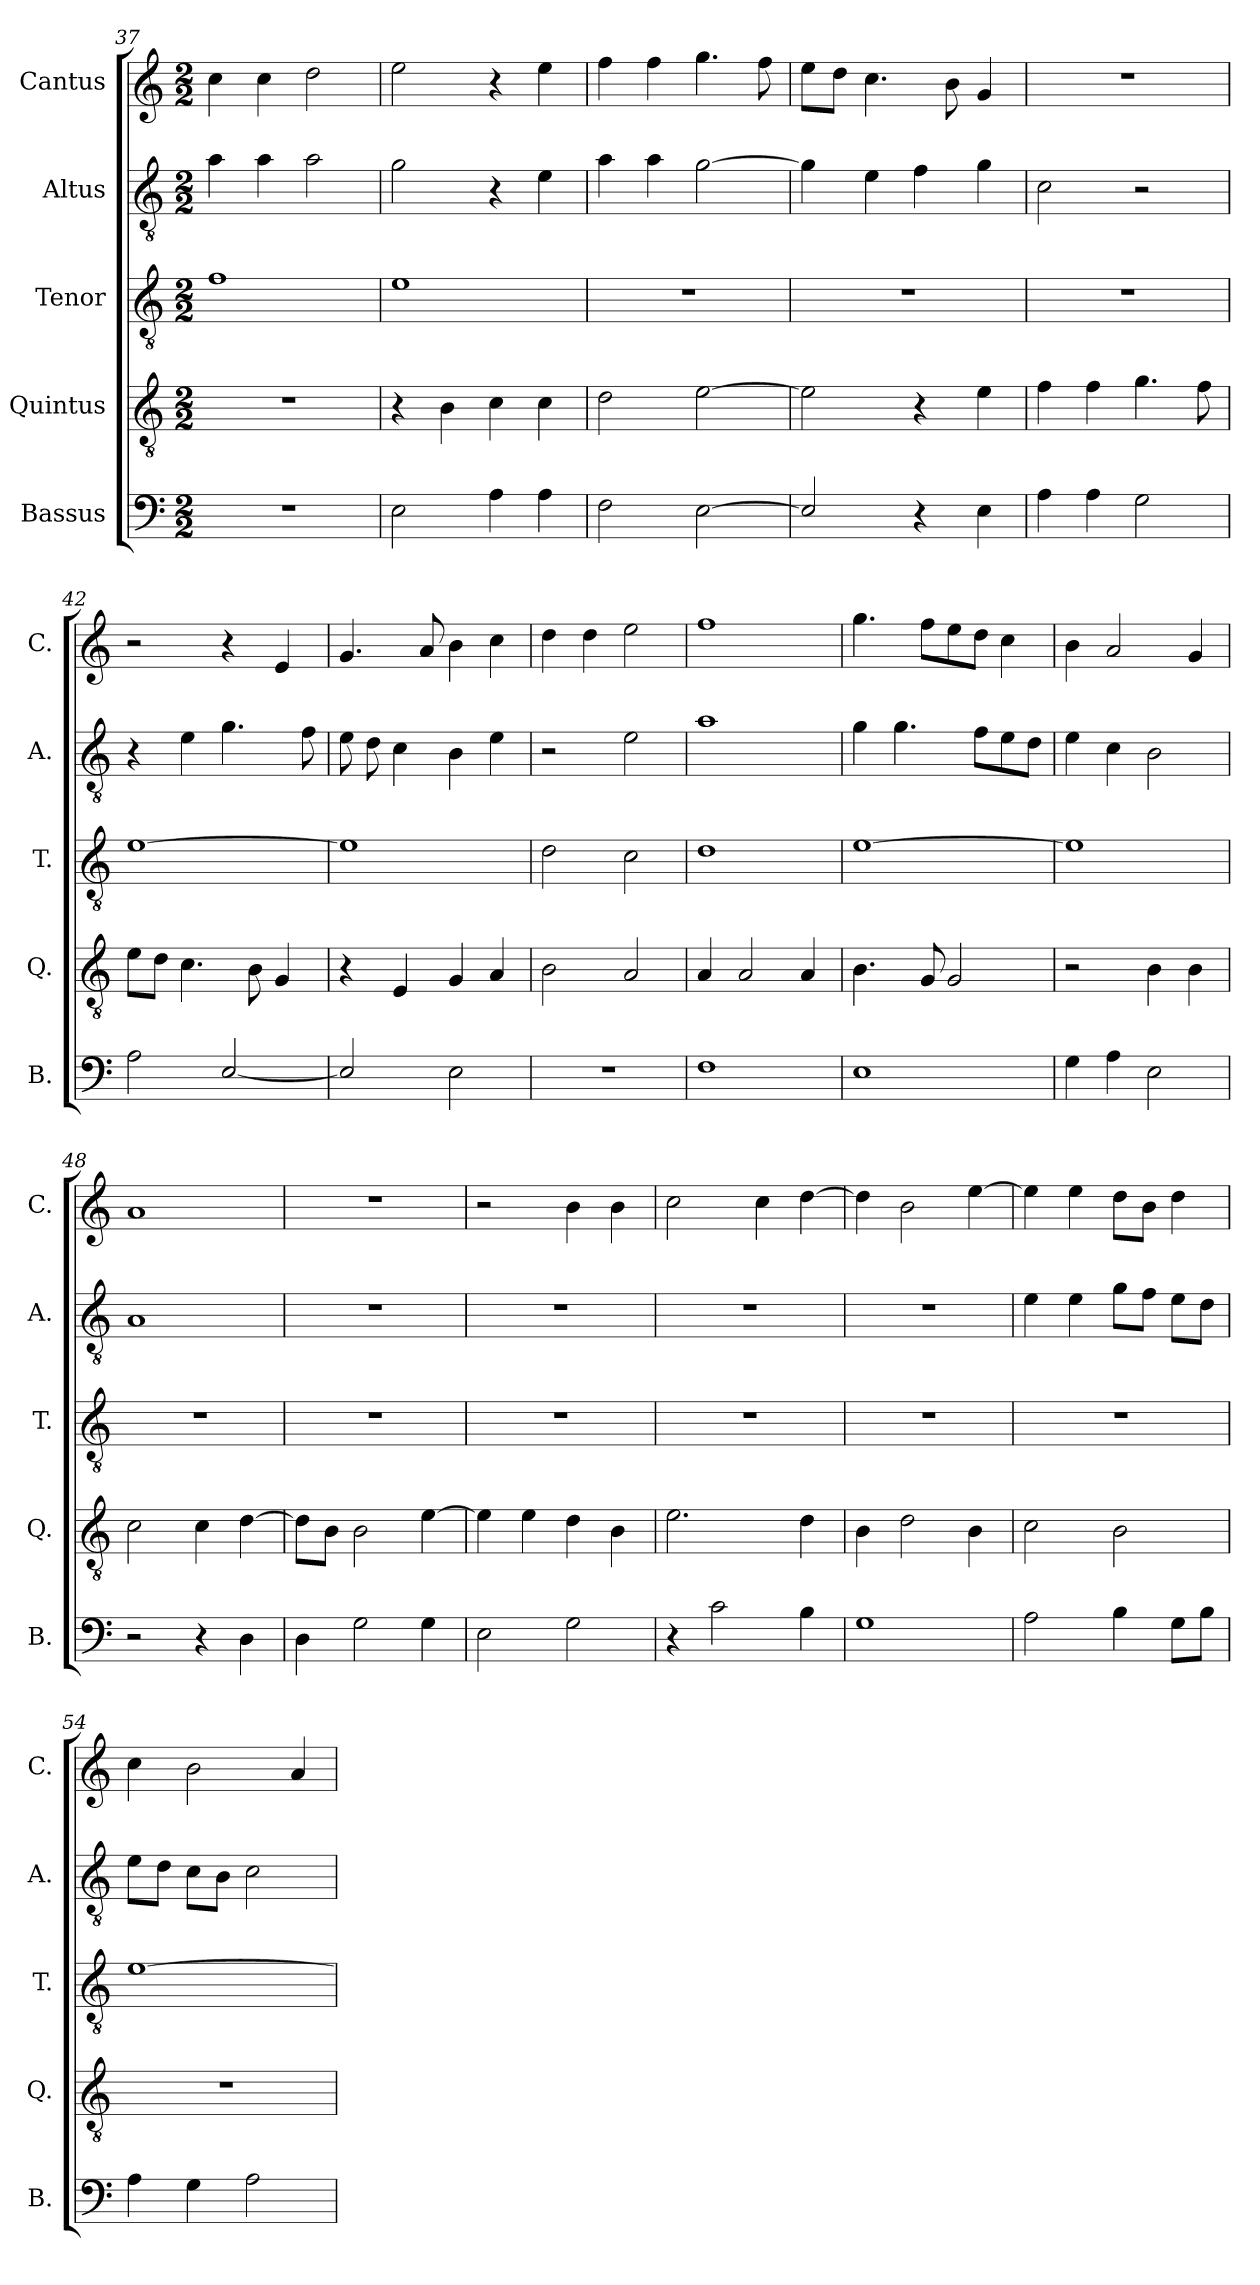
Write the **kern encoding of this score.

**kern	**kern	**kern	**kern	**kern
*part5	*part4	*part3	*part2	*part1
*staff5	*staff4	*staff3	*staff2	*staff1
*I"Bassus	*I"Quintus	*I"Tenor	*I"Altus	*I"Cantus
*I'B.	*I'Q.	*I'T.	*I'A.	*I'C.
*clefF4	*clefGv2	*clefGv2	*clefGv2	*clefG2
*k[]	*k[]	*k[]	*k[]	*k[]
*M2/2	*M2/2	*M2/2	*M2/2	*M2/2
=37	=37	=37	=37	=37
1r	1r	1f	4a\	4cc\
.	.	.	4a\	4cc\
.	.	.	2a\	2dd\
=38	=38	=38	=38	=38
2E\	4r	1e	2g\	2ee\
.	4B\	.	.	.
4A\	4c\	.	4r	4r
4A\	4c\	.	4e\	4ee\
=39	=39	=39	=39	=39
2F\	2d\	1r	4a\	4ff\
.	.	.	4a\	4ff\
[2E\	[2e\	.	[2g\	4.gg\
.	.	.	.	8ff\
=40	=40	=40	=40	=40
2E/]	2e\]	1r	4g\]	8ee\L
.	.	.	.	8dd\J
.	.	.	4e\	4.cc\
4r	4r	.	4f\	.
.	.	.	.	8b\
4E\	4e\	.	4g\	4g/
=41	=41	=41	=41	=41
4A\	4f\	1r	2c\	1r
4A\	4f\	.	.	.
2G\	4.g\	.	2r	.
.	8f\	.	.	.
=42	=42	=42	=42	=42
2A\	8e\L	[1e	4r	2r
.	8d\J	.	.	.
.	4.c\	.	4e\	.
[2E/	.	.	4.g\	4r
.	8B\	.	.	.
.	4G/	.	.	4e/
.	.	.	8f\	.
=43	=43	=43	=43	=43
2E/]	4r	1e]	8e\	4.g/
.	.	.	8d\	.
.	4E/	.	4c\	.
.	.	.	.	8a/
2E\	4G/	.	4B\	4b\
.	4A/	.	4e\	4cc\
=44	=44	=44	=44	=44
1r	2B\	2d\	2r	4dd\
.	.	.	.	4dd\
.	2A/	2c\	2e\	2ee\
=45	=45	=45	=45	=45
1F	4A/	1d	1a	1ff
.	2A/	.	.	.
.	4A/	.	.	.
=46	=46	=46	=46	=46
1E	4.B\	[1e	4g\	4.gg\
.	.	.	4.g\	.
.	8G/	.	.	8ff\L
.	2G/	.	.	8ee\
.	.	.	8f\L	8dd\J
.	.	.	8e\	4cc\
.	.	.	8d\J	.
=47	=47	=47	=47	=47
4G\	2r	1e]	4e\	4b\
4A\	.	.	4c\	2a/
2E\	4B\	.	2B\	.
.	4B\	.	.	4g/
=48	=48	=48	=48	=48
2r	2c\	1r	1A	1a
4r	4c\	.	.	.
4D\	[4d\	.	.	.
=49	=49	=49	=49	=49
4D\	8d\L]	1r	1r	1r
.	8B\J	.	.	.
2G\	2B\	.	.	.
4G\	[4e\	.	.	.
=50	=50	=50	=50	=50
2E\	4e\]	1r	1r	2r
.	4e\	.	.	.
2G\	4d\	.	.	4b\
.	4B\	.	.	4b\
=51	=51	=51	=51	=51
4r	2.e\	1r	1r	2cc\
2c\	.	.	.	.
.	.	.	.	4cc\
4B\	4d\	.	.	[4dd\
=52	=52	=52	=52	=52
1G	4B\	1r	1r	4dd\]
.	2d\	.	.	2b\
.	4B\	.	.	[4ee\
=53	=53	=53	=53	=53
2A\	2c\	1r	4e\	4ee\]
.	.	.	4e\	4ee\
4B\	2B\	.	8g\L	8dd\L
.	.	.	8f\J	8b\J
8G\L	.	.	8e\L	4dd\
8B\J	.	.	8d\J	.
=54	=54	=54	=54	=54
4A\	1r	[1e	8e\L	4cc\
.	.	.	8d\J	.
4G\	.	.	8c\L	2b\
.	.	.	8B\J	.
2A\	.	.	2c\	.
.	.	.	.	4a/
=	=	=	=	=
*-	*-	*-	*-	*-
